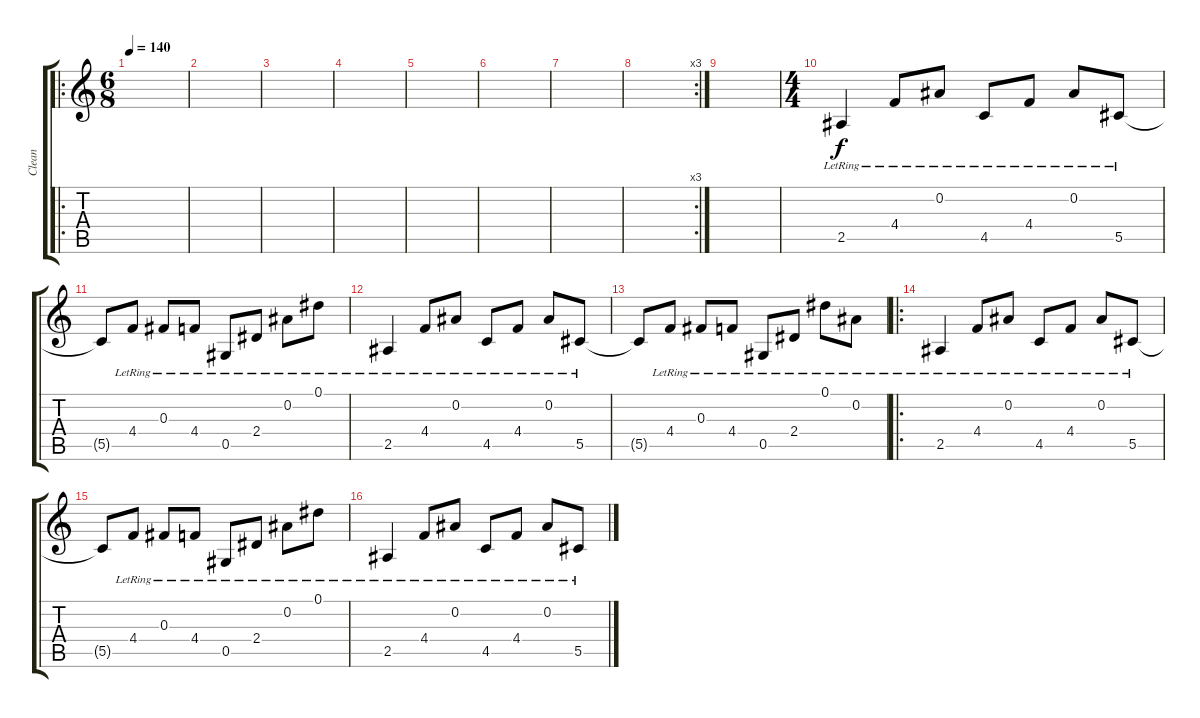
\track ("Clean" "Clean") {instrument electricguitarjazz}
\staff {score tabs}
\tuning (Eb4 Bb3 Gb3 Db3 Ab2 Eb2) {hide}
\ro
\ts (6 8)
\tempo 140
\clef g2
\ks c
|
|
|
|
|
|
|
\rc 3
|
|
\ts (4 4)
2.5{lr}.4 4.4{lr}.8 0.2{lr}.8 4.5{lr}.8 4.4{lr}.8 0.2{lr}.8 5.5{lr}.8 |
5.5{t}.8 4.4{lr}.8 0.3{lr}.8 4.4{lr}.8 0.5{lr}.8 2.4{lr}.8 0.2{lr}.8 0.1{lr}.8 |
2.5{lr}.4 4.4{lr}.8 0.2{lr}.8 4.5{lr}.8 4.4{lr}.8 0.2{lr}.8 5.5{lr}.8 |
5.5{t}.8 4.4{lr}.8 0.3{lr}.8 4.4{lr}.8 0.5{lr}.8 2.4{lr}.8 0.1{lr}.8 0.2{lr}.8 |
\ro
2.5{lr}.4 4.4{lr}.8 0.2{lr}.8 4.5{lr}.8 4.4{lr}.8 0.2{lr}.8 5.5{lr}.8 |
5.5{t}.8 4.4{lr}.8 0.3{lr}.8 4.4{lr}.8 0.5{lr}.8 2.4{lr}.8 0.2{lr}.8 0.1{lr}.8 |
2.5{lr}.4 4.4{lr}.8 0.2{lr}.8 4.5{lr}.8 4.4{lr}.8 0.2{lr}.8 5.5{lr}.8
